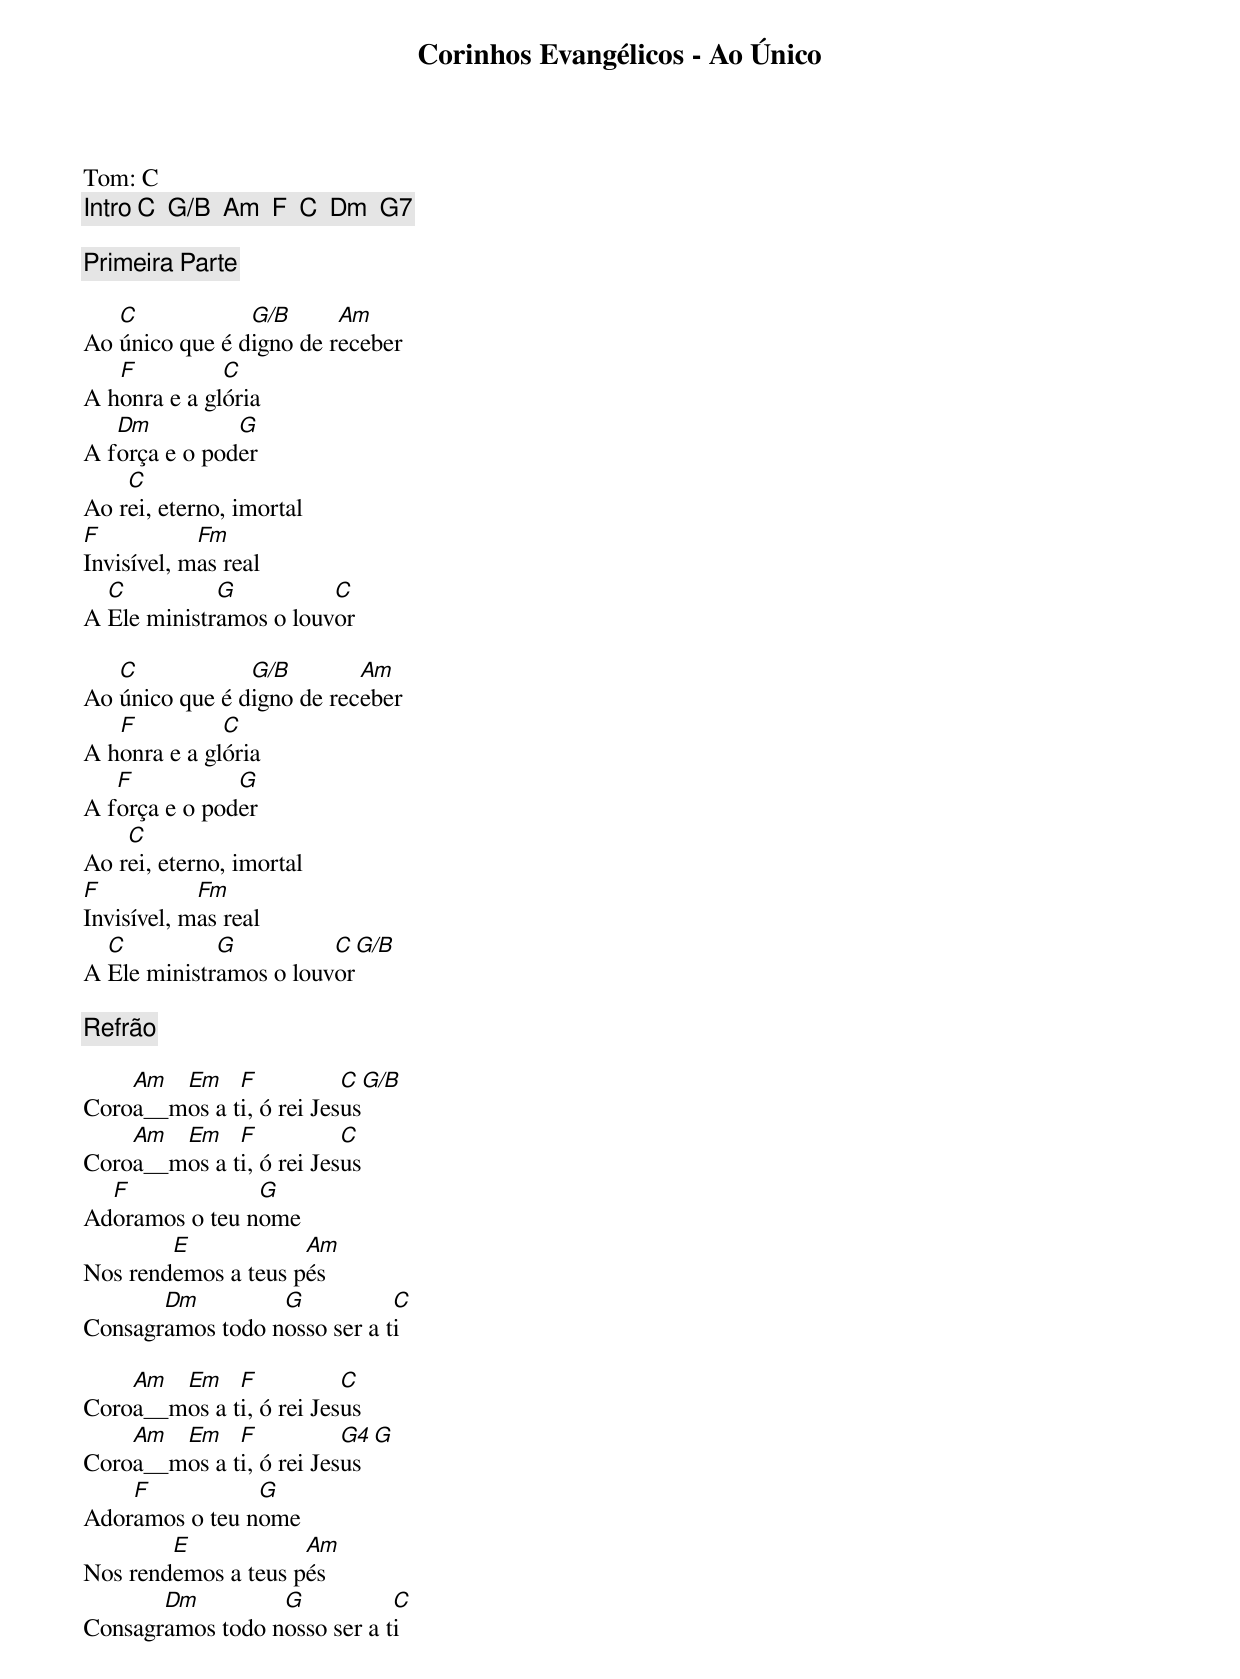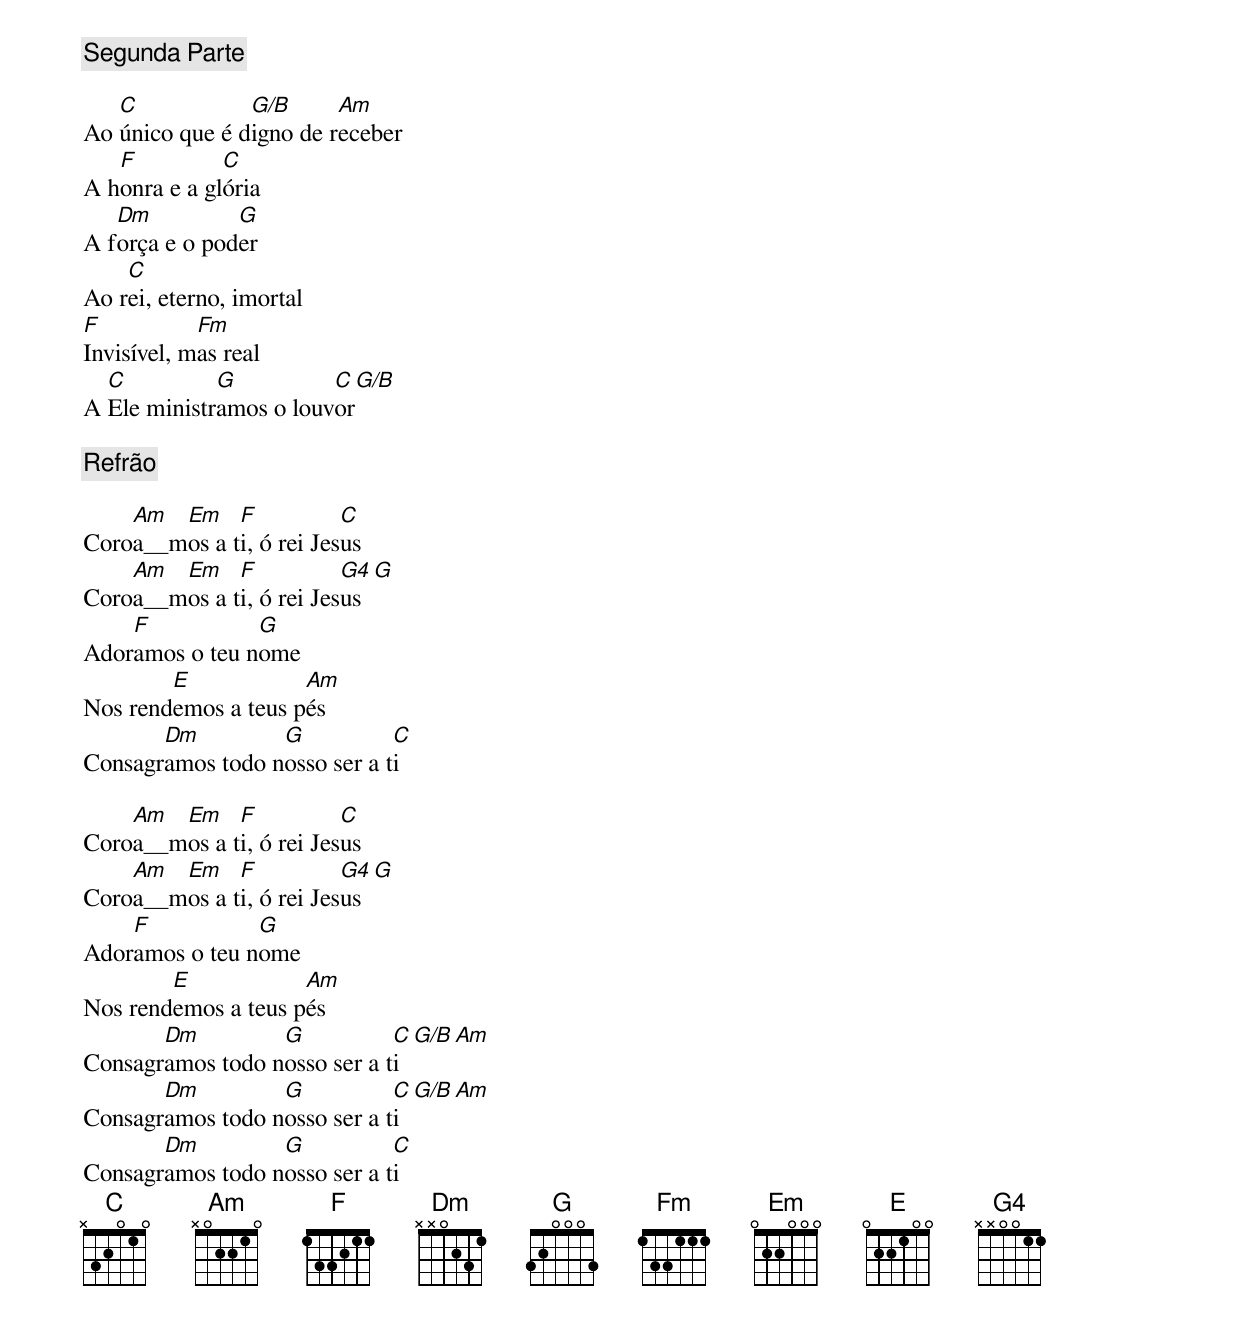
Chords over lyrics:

Corinhos Evangélicos - Ao Único

Tom: C
[Intro] C  G/B  Am  F  C  Dm  G7

[Primeira Parte]

   C            G/B      Am
Ao único que é digno de receber
   F          C
A honra e a glória
   Dm          G
A força e o poder
    C
Ao rei, eterno, imortal
F           Fm
Invisível, mas real
  C          G          C
A Ele ministramos o louvor

   C            G/B        Am
Ao único que é digno de receber
   F          C
A honra e a glória
   F           G
A força e o poder
    C
Ao rei, eterno, imortal
F           Fm
Invisível, mas real
  C          G          C  G/B
A Ele ministramos o louvor

[Refrão]

    Am  Em    F           C  G/B
Coroa__mos a ti, ó rei Jesus
    Am  Em    F           C
Coroa__mos a ti, ó rei Jesus
  F             G
Adoramos o teu nome
        E            Am
Nos rendemos a teus pés
       Dm         G           C
Consagramos todo nosso ser a ti

    Am  Em    F           C
Coroa__mos a ti, ó rei Jesus
    Am  Em    F           G4  G
Coroa__mos a ti, ó rei Jesus
    F           G
Adoramos o teu nome
        E            Am
Nos rendemos a teus pés
       Dm         G           C
Consagramos todo nosso ser a ti

[Segunda Parte]

   C            G/B      Am
Ao único que é digno de receber
   F          C
A honra e a glória
   Dm          G
A força e o poder
    C
Ao rei, eterno, imortal
F           Fm
Invisível, mas real
  C          G          C  G/B
A Ele ministramos o louvor

[Refrão]

    Am  Em    F           C
Coroa__mos a ti, ó rei Jesus
    Am  Em    F           G4  G
Coroa__mos a ti, ó rei Jesus
    F           G
Adoramos o teu nome
        E            Am
Nos rendemos a teus pés
       Dm         G           C
Consagramos todo nosso ser a ti

    Am  Em    F           C
Coroa__mos a ti, ó rei Jesus
    Am  Em    F           G4  G
Coroa__mos a ti, ó rei Jesus
    F           G
Adoramos o teu nome
        E            Am
Nos rendemos a teus pés
       Dm         G           C  G/B  Am
Consagramos todo nosso ser a ti
       Dm         G           C  G/B  Am
Consagramos todo nosso ser a ti
       Dm         G           C
Consagramos todo nosso ser a ti
